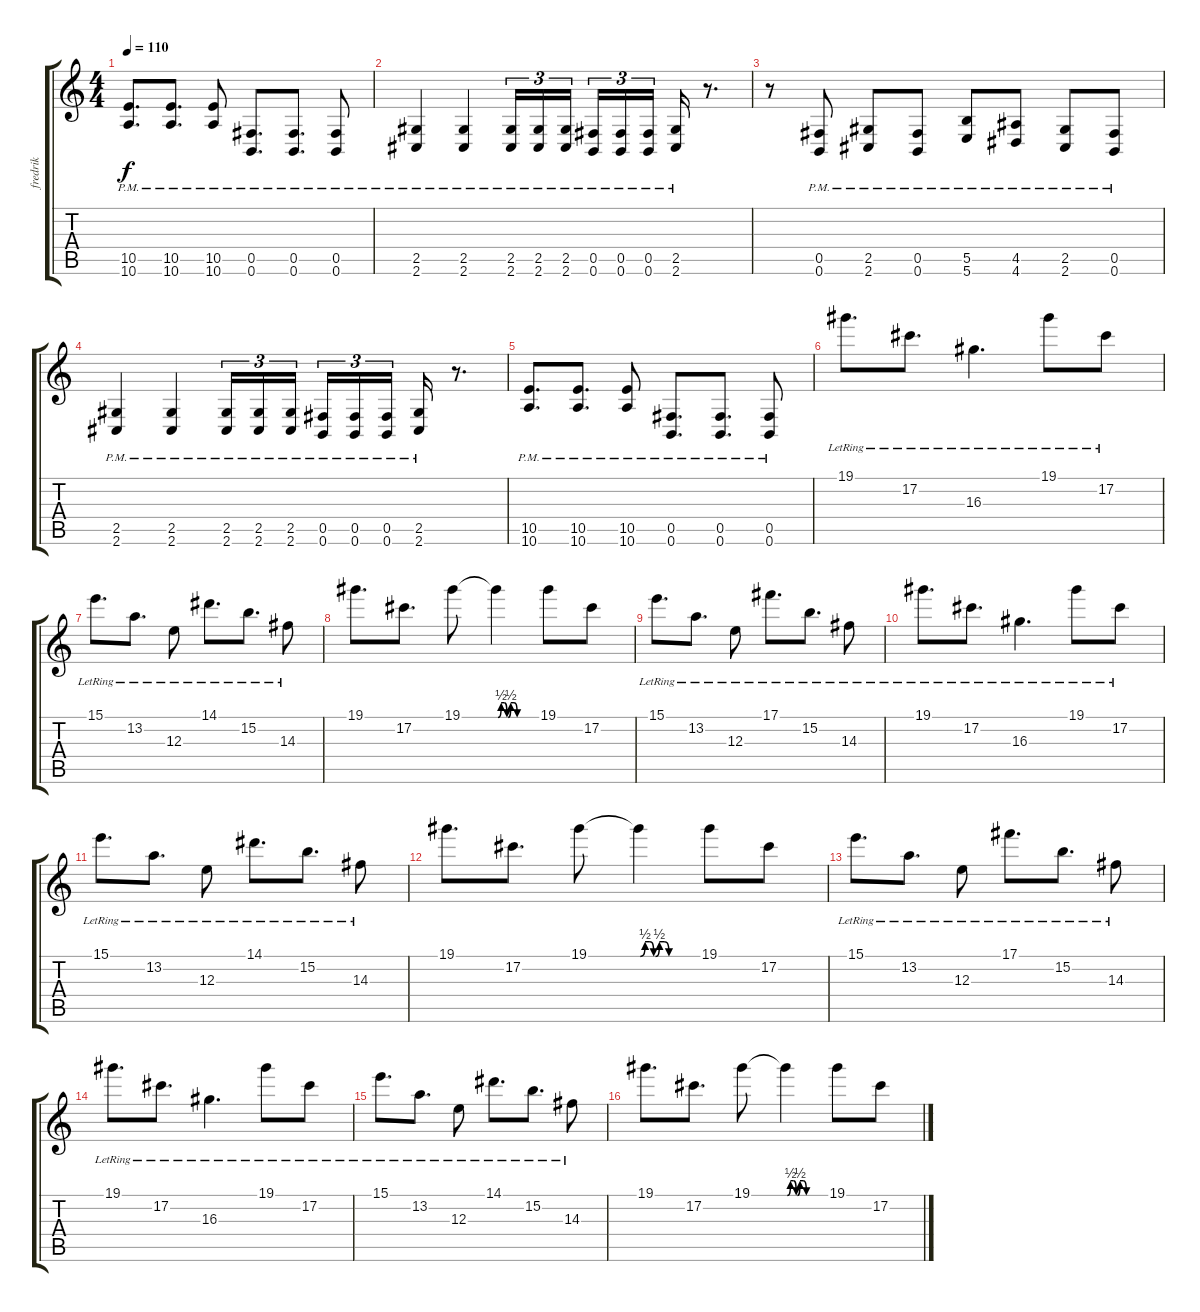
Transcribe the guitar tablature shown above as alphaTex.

\track ("fredrik" "fredrik") {instrument distortionguitar}
\staff {score tabs}
\tuning (Db4 Ab3 E3 B2 Gb2 B1) {hide}
\ts (4 4)
\tempo 110
\clef g2
\ks c
(10.5{pm} 10.6{pm}).8{d dy f} (10.5{pm} 10.6{pm}).8{d} (10.5{pm} 10.6{pm}).8 (0.5{pm} 0.6{pm}).8{d} (0.5{pm} 0.6{pm}).8{d} (0.5{pm} 0.6{pm}).8 |
(2.5{pm} 2.6{pm}).4 (2.5{pm} 2.6{pm}).4 (2.5{pm} 2.6{pm}).16{tu (3 2)} (2.5{pm} 2.6{pm}).16{tu (3 2)} (2.5{pm} 2.6{pm}).16{tu (3 2) beam splitsecondary} (0.5{pm} 0.6{pm}).16{tu (3 2)} (0.5{pm} 0.6{pm}).16{tu (3 2)} (0.5{pm} 0.6{pm}).16{tu (3 2)} (2.5{pm} 2.6{pm}).16 r.8{d} |
r.8 (0.5{pm} 0.6{pm}).8 (2.5{pm} 2.6{pm}).8 (0.5{pm} 0.6{pm}).8 (5.5{pm} 5.6{pm}).8 (4.5{pm} 4.6{pm}).8 (2.5{pm} 2.6{pm}).8 (0.5{pm} 0.6{pm}).8 |
(2.5{pm} 2.6{pm}).4 (2.5{pm} 2.6{pm}).4 (2.5{pm} 2.6{pm}).16{tu (3 2)} (2.5{pm} 2.6{pm}).16{tu (3 2)} (2.5{pm} 2.6{pm}).16{tu (3 2) beam splitsecondary} (0.5{pm} 0.6{pm}).16{tu (3 2)} (0.5{pm} 0.6{pm}).16{tu (3 2)} (0.5{pm} 0.6{pm}).16{tu (3 2)} (2.5{pm} 2.6{pm}).16 r.8{d} |
(10.5{pm} 10.6{pm}).8{d} (10.5{pm} 10.6{pm}).8{d} (10.5{pm} 10.6{pm}).8 (0.5{pm} 0.6{pm}).8{d} (0.5{pm} 0.6{pm}).8{d} (0.5{pm} 0.6{pm}).8 |
19.1{lr}.8{d} 17.2{lr}.8{d} 16.3{lr}.4{d} 19.1{lr}.8 17.2{lr}.8 |
15.1{lr}.8{d} 13.2{lr}.8{d} 12.3{lr}.8 14.1{lr}.8{d} 15.2{lr}.8{d} 14.3{lr}.8 |
19.1.8{d} 17.2.8{d} 19.1.8 19.1{be (custom 0 0 5 2 10 2 14 0 16 0 20 2 25 2 30 0 60 0) t}.4 19.1.8 17.2.8 |
15.1{lr}.8{d} 13.2{lr}.8{d} 12.3{lr}.8 17.1{lr}.8{d} 15.2{lr}.8{d} 14.3{lr}.8 |
19.1{lr}.8{d} 17.2{lr}.8{d} 16.3{lr}.4{d} 19.1{lr}.8 17.2{lr}.8 |
15.1{lr}.8{d} 13.2{lr}.8{d} 12.3{lr}.8 14.1{lr}.8{d} 15.2{lr}.8{d} 14.3{lr}.8 |
19.1.8{d} 17.2.8{d} 19.1.8 19.1{be (custom 0 0 5 2 10 2 14 0 16 0 20 2 25 2 30 0 60 0) t}.4 19.1.8 17.2.8 |
15.1{lr}.8{d} 13.2{lr}.8{d} 12.3{lr}.8 17.1{lr}.8{d} 15.2{lr}.8{d} 14.3{lr}.8 |
19.1{lr}.8{d} 17.2{lr}.8{d} 16.3{lr}.4{d} 19.1{lr}.8 17.2{lr}.8 |
15.1{lr}.8{d} 13.2{lr}.8{d} 12.3{lr}.8 14.1{lr}.8{d} 15.2{lr}.8{d} 14.3{lr}.8 |
19.1.8{d} 17.2.8{d} 19.1.8 19.1{be (custom 0 0 5 2 10 2 14 0 16 0 20 2 25 2 30 0 60 0) t}.4 19.1.8 17.2.8
